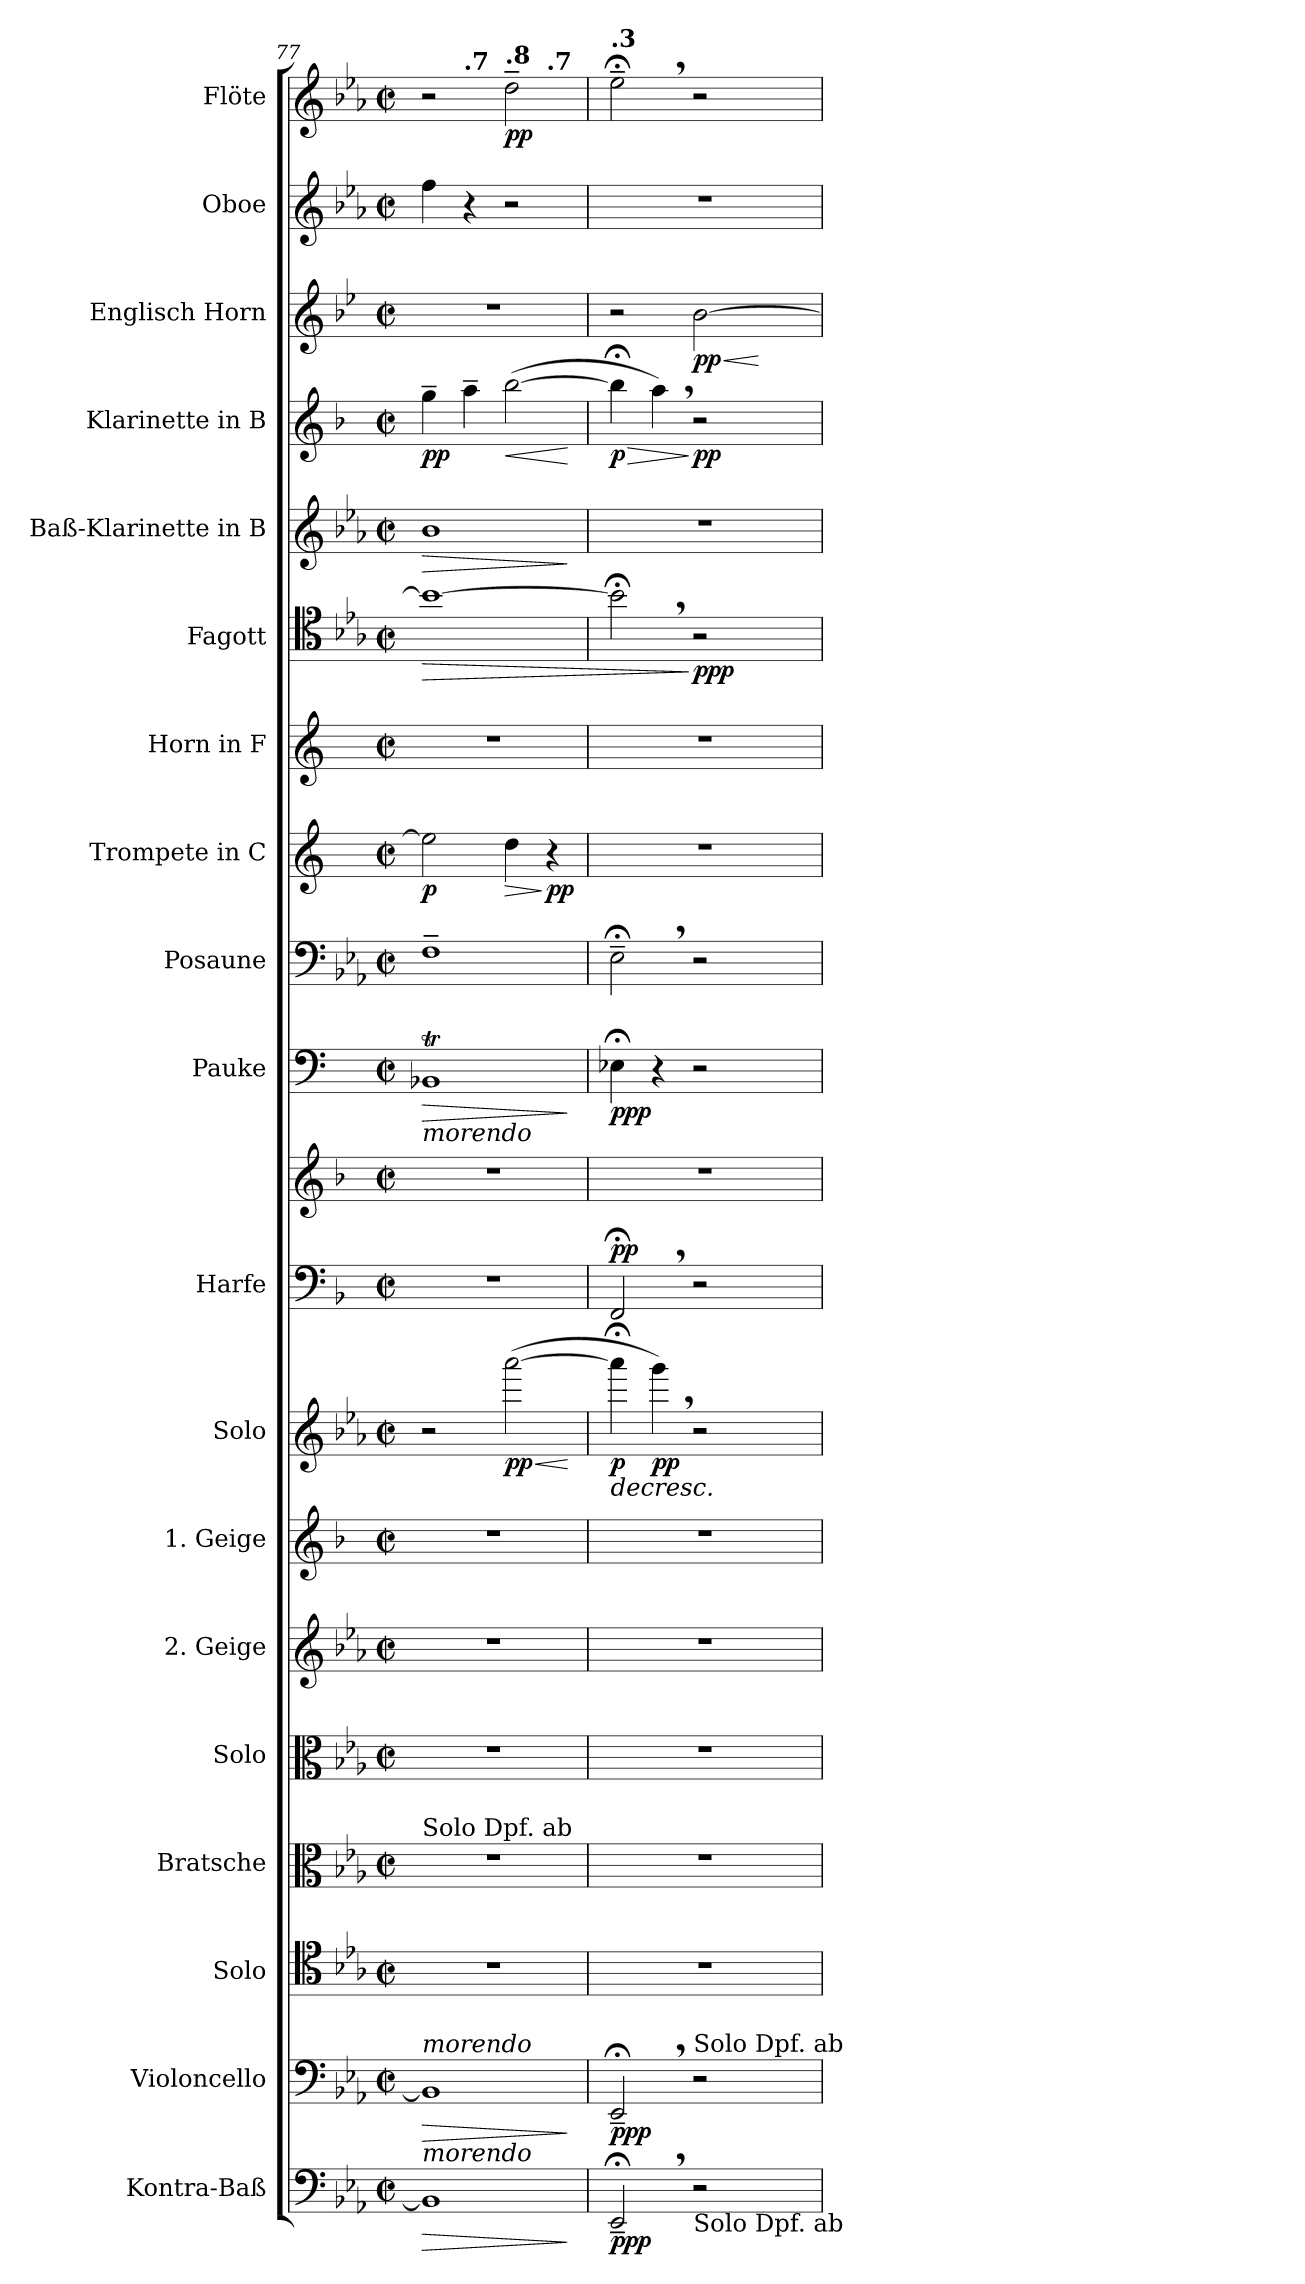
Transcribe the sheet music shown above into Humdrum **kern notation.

**kern	**dynam	**kern	**dynam	**kern	**kern	**kern	**kern	**kern	**kern	**dynam	**kern	**kern	**dynam	**kern	**dynam	**kern	**kern	**dynam	**kern	**kern	**dynam	**kern	**dynam	**kern	**dynam	**kern	**dynam	**kern	**kern	**dynam
*part19	*part19	*part18	*part18	*part17	*part16	*part15	*part14	*part13	*part12	*part12	*part11	*part11	*part11	*part10	*part10	*part9	*part8	*part8	*part7	*part6	*part6	*part5	*part5	*part4	*part4	*part3	*part3	*part2	*part1	*part1
*staff20	*staff20	*staff19	*staff19	*staff18	*staff17	*staff16	*staff15	*staff14	*staff13	*staff13	*staff12	*staff11	*staff11/12	*staff10	*staff10	*staff9	*staff8	*staff8	*staff7	*staff6	*staff6	*staff5	*staff5	*staff4	*staff4	*staff3	*staff3	*staff2	*staff1	*staff1
*I"Kontra-Baß	*	*I"Violoncello	*	*I"Solo	*I"Bratsche	*I"Solo	*I"2. Geige	*I"1. Geige	*I"Solo	*	*I"Harfe	*	*	*I"Pauke	*	*I"Posaune	*I"Trompete in C	*	*I"Horn in F	*I"Fagott	*	*I"Baß-Klarinette in B	*	*I"Klarinette in B	*	*I"Englisch Horn	*	*I"Oboe	*I"Flöte	*
*	*	*I'Vlc.	*	*I'Solo	*I'Br.	*I'Solo	*I'2. Gg	*I'1. Gg.	*I'Solo	*	*I'Hrf.	*	*	*I'Pk.	*	*I'Pos.	*I'Trp.	*	*I'Hr. F	*I'Fg.	*	*	*	*I'Kl. B	*	*I'E. H.	*	*I'Ob.	*I'Fl.	*
*clefF4	*	*clefF4	*	*clefC4	*clefC3	*clefC3	*clefG2	*clefG2	*clefG2	*	*clefF4	*clefG2	*	*clefF4	*	*clefF4	*clefG2	*	*clefG2	*clefC4	*	*clefG2	*	*clefG2	*	*clefG2	*	*clefG2	*clefG2	*
*ITrd7c12	*	*	*	*	*	*	*	*ITrd1c2	*	*	*ITrd1c2	*ITrd1c2	*	*	*	*	*	*	*ITrd4c7	*	*	*ITrd8c14	*	*ITrd1c2	*	*ITrd4c7	*	*	*	*
*k[b-e-a-]	*	*k[b-e-a-]	*	*k[b-e-a-]	*k[b-e-a-]	*k[b-e-a-]	*k[b-e-a-]	*k[b-e-a-]	*k[b-e-a-]	*	*k[b-e-a-]	*k[b-e-a-]	*	*k[]	*	*k[b-e-a-]	*k[]	*	*k[b-]	*k[b-e-a-]	*	*k[b-e-a-]	*	*k[b-e-a-]	*	*k[b-e-a-]	*	*k[b-e-a-]	*k[b-e-a-]	*
*M2/2	*	*M2/2	*	*M2/2	*M2/2	*M2/2	*M2/2	*M2/2	*M2/2	*	*M2/2	*M2/2	*	*M2/2	*	*M2/2	*M2/2	*	*M2/2	*M2/2	*	*M2/2	*	*M2/2	*	*M2/2	*	*M2/2	*M2/2	*
*met(c|)	*	*met(c|)	*	*met(c|)	*met(c|)	*met(c|)	*met(c|)	*met(c|)	*met(c|)	*	*met(c|)	*met(c|)	*	*met(c|)	*	*met(c|)	*met(c|)	*	*met(c|)	*met(c|)	*	*met(c|)	*	*met(c|)	*	*met(c|)	*	*met(c|)	*met(c|)	*
*MM116	*	*MM116	*	*MM116	*MM116	*MM116	*MM116	*MM116	*MM116	*	*MM116	*MM116	*	*MM116	*	*MM116	*MM116	*	*MM116	*MM116	*	*MM116	*	*MM116	*	*MM116	*	*MM116	*MM116	*
=77	=77	=77	=77	=77	=77	=77	=77	=77	=77	=77	=77	=77	=77	=77	=77	=77	=77	=77	=77	=77	=77	=77	=77	=77	=77	=77	=77	=77	=77	=77
!	!	!	!	!	!	!	!	!	!	!	!	!	!	!	!	!	!	!	!	!	!	!	!	!	!	!	!	!	!LO:TX:a:B:t=molto rit.     _     _     _     _     _     _     _     tempo I. sehr ruhig	!
!	!	!	!	!	!	!	!	!	!	!	!	!	!	!LO:TX:b:i:t=morendo	!	!	!	!	!	!	!	!	!	!	!	!	!	!	!	!
!	!	!	!	!	!LO:TX:a:t=Solo Dpf. ab	!	!	!	!	!	!	!	!	!	!	!	!	!	!	!	!	!	!	!	!	!	!	!	!	!
!	!	!LO:TX:a:i:t=morendo	!	!	!	!	!	!	!	!	!	!	!	!	!	!	!	!	!	!	!	!	!	!	!	!	!	!	!	!
!LO:TX:a:i:t=morendo	!	!	!	!	!	!	!	!	!	!	!	!	!	!	!	!	!	!	!	!	!	!	!	!	!	!	!	!	!	!
!	!LO:HP:b	!	!LO:HP:b	!	!	!	!	!	!	!	!	!	!	!	!LO:HP:b	!	!	!LO:DY:b	!	!	!LO:HP:b	!	!LO:HP:b	!	!LO:DY:b	!	!	!	!	!
*	*	*	*	*	*	*	*	*	*	*	*	*	*	*	*	*	*	*	*	*	*	*	*	*	*	*	*	*	*^	*
*	*	*	*	*	*	*	*	*	*	*	*	*	*	*	*	*	*	*	*	*	*	*	*	*	*	*	*	*	*	*^	*
1BBB-]	>	1BB-]	>	1r	1r	1r	1r	1r	2r	.	1r	1r	.	1BB-XT	>	1F~	2ee-\]	p	1r	1b-_	>	1B-	>	4ff~\	pp	1r	.	4ff\	2r	4ryy	2.ryy	.
*	*	*	*	*	*	*	*	*	*	*	*	*	*	*	*	*	*	*	*	*	*	*	*	*	*	*	*	*	*MM112	*	*	*
!	!	!	!	!	!	!	!	!	!	!	!	!	!	!	!	!	!	!	!	!	!	!	!	!	!	!	!	!	!	!LO:TX:a:B:t=.7	!	!
.	.	.	.	.	.	.	.	.	.	.	.	.	.	.	.	.	.	.	.	.	.	.	.	4gg~\	.	.	.	4r	.	2.ryy	.	.
*	*	*	*	*	*	*	*	*	*	*	*	*	*	*	*	*	*	*	*	*	*	*	*	*	*	*	*	*	*MM106	*	*	*
!	!	!	!	!	!	!	!	!	!	!	!	!	!	!	!	!	!	!	!	!	!	!	!	!	!	!	!	!	!LO:TX:a:B:t=.8	!	!	!
!	!	!	!	!	!	!	!	!	!	!LO:HP:b	!	!	!	!	!	!	!	!LO:HP:b	!	!	!	!	!	!	!LO:HP:b	!	!	!	!	!	!	!
!	!	!	!	!	!	!	!	!	!	!LO:DY:n=1:b	!	!	!	!	!	!	!	!	!	!	!	!	!	!	!	!	!	!	!	!	!	!LO:DY:b
.	.	.	.	.	.	.	.	.	(>[2aaa-\	< pp	.	.	.	.	.	.	4dd\	>	.	.	.	.	.	(>[2aa-\	<	.	.	2r	2dd~\	.	.	pp
*	*	*	*	*	*	*	*	*	*	*	*	*	*	*	*	*	*	*	*	*	*	*	*	*	*	*	*	*	*MM98	*	*	*
!	!	!	!	!	!	!	!	!	!	!	!	!	!	!	!	!	!	!	!	!	!	!	!	!	!	!	!	!	!	!	!LO:TX:a:B:t=.7	!
!	!	!	!	!	!	!	!	!	!	!	!	!	!	!	!	!	!	!LO:DY:n=1:b	!	!	!	!	!	!	!	!	!	!	!	!	!	!
.	.	.	.	.	.	.	.	.	.	.	.	.	.	.	.	.	4r	] pp	.	.	.	.	.	.	.	.	.	.	.	.	4ryy	.
.	]	.	]	.	.	.	.	.	.	[	.	.	.	.	]	.	.	.	.	.	.	.	]	.	[	.	.	.	.	.	.	.
*	*	*	*	*	*	*	*	*	*	*	*	*	*	*	*	*	*	*	*	*	*	*	*	*	*	*	*	*	*v	*v	*v	*
=78	=78	=78	=78	=78	=78	=78	=78	=78	=78	=78	=78	=78	=78	=78	=78	=78	=78	=78	=78	=78	=78	=78	=78	=78	=78	=78	=78	=78	=78	=78
*	*	*	*	*	*	*	*	*	*	*	*	*	*	*	*	*	*	*	*	*	*	*	*	*	*	*	*	*	*MM88	*
*	*	*	*	*	*	*	*	*	*	*	*	*	*	*	*	*	*	*	*	*	*	*	*	*	*	*	*	*	*^	*
*	*	*	*	*	*	*	*	*	*	*	*	*	*	*	*	*	*	*	*	*	*	*	*	*	*	*	*	*	*	*^	*
!	!	!	!	!	!	!	!	!	!	!	!	!	!	!	!	!	!	!	!	!	!	!	!	!	!	!	!	!	!LO:TX:a:B:t=.3	!	!	!
!	!LO:DY:b	!	!LO:DY:b	!	!	!	!	!	!	!LO:HP:b	!	!	!	!	!	!	!	!	!	!	!	!	!	!	!LO:HP:b	!	!	!	!	!	!	!
!	!	!	!	!	!	!	!	!	!	!LO:DY:n=1:b	!	!	!LO:DY:a=2	!	!LO:DY:b	!	!	!	!	!	!	!	!	!	!LO:DY:n=1:b	!	!	!	!	!	!	!
*	*	*	*	*	*	*	*	*	*	*	*	*	*	*	*	*	*	*	*	*	*	*	*	*	*	*	*	*	*	*v	*v	*
2EEE-;<~,/	ppp	2EE-;<~,/	ppp	1r	1r	1r	1r	1r	4aaa-;<\]	> p	2EE-;<,/	1r	pp	4E-X;<\	ppp	2E-;<~,\	1r	.	1r	2b-;<,\]	.	1r	.	4aa-;<\]	> p	2r	.	1r	2ee-;<~,\	4ryy	.
*	*	*	*	*	*	*	*	*	*	*	*	*	*	*	*	*	*	*	*	*	*	*	*	*	*	*	*	*	*MM76	*	*
!	!	!	!	!	!	!	!	!	!	!LO:DY:n=2:b	!	!	!	!	!	!	!	!	!	!	!	!	!	!	!	!	!	!	!	!	!
.	.	.	.	.	.	.	.	.	4ggg,\)	pp	.	.	.	4r	.	.	.	.	.	.	.	.	.	4gg,\)	.	.	.	.	.	2.ryy	.
*	*	*	*	*	*	*	*	*	*	*	*	*	*	*	*	*	*	*	*	*	*	*	*	*	*	*	*	*	*MM120	*	*
!	!	!LO:TX:a:t=Solo Dpf. ab	!	!	!	!	!	!	!	!	!	!	!	!	!	!	!	!	!	!	!	!	!	!	!	!	!	!	!	!	!
!LO:TX:b:t=Solo Dpf. ab	!	!	!	!	!	!	!	!	!	!	!	!	!	!	!	!	!	!	!	!	!	!	!	!	!	!	!	!	!	!	!
!	!	!	!	!	!	!	!	!	!	!	!	!	!	!	!	!	!	!	!	!	!LO:DY:n=1:b	!	!	!	!LO:DY:n=2:b	!	!LO:HP:b	!	!	!	!
!	!	!	!	!	!	!	!	!	!	!	!	!	!	!	!	!	!	!	!	!	!	!	!	!	!	!	!LO:DY:n=1:b	!	!	!	!
2r	.	2r	.	.	.	.	.	.	2r	]	2r	.	.	2r	.	2r	.	.	.	2r	] ppp	.	.	2r	] pp	[2e-\	< pp	.	2r	.	.
.	.	.	.	.	.	.	.	.	.	.	.	.	.	.	.	.	.	.	.	.	.	.	.	.	.	.	[	.	.	.	.
*	*	*	*	*	*	*	*	*	*	*	*	*	*	*	*	*	*	*	*	*	*	*	*	*	*	*	*	*	*v	*v	*
=	=	=	=	=	=	=	=	=	=	=	=	=	=	=	=	=	=	=	=	=	=	=	=	=	=	=	=	=	=	=
*-	*-	*-	*-	*-	*-	*-	*-	*-	*-	*-	*-	*-	*-	*-	*-	*-	*-	*-	*-	*-	*-	*-	*-	*-	*-	*-	*-	*-	*-	*-
